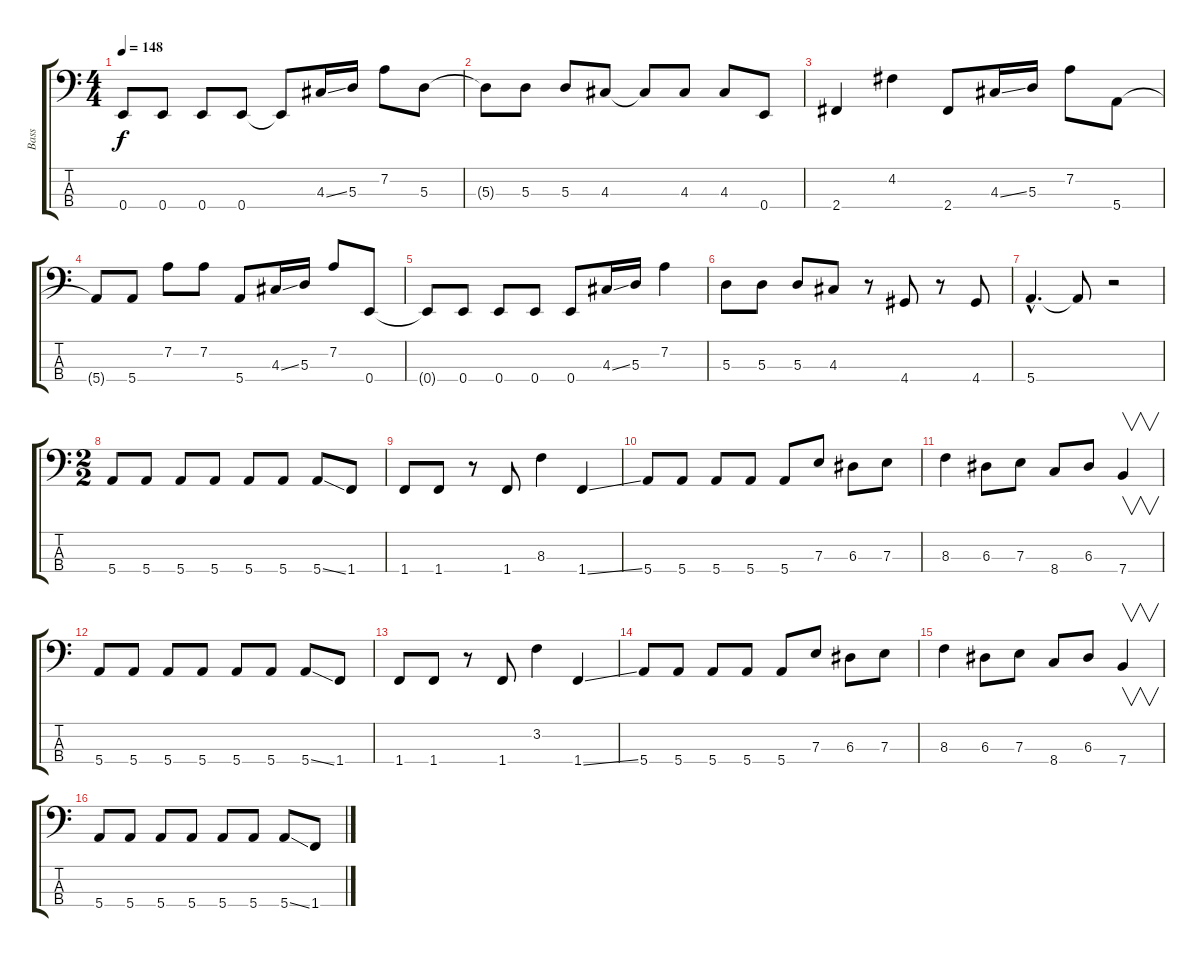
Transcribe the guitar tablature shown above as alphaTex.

\track ("Bass" "Bass") {instrument electricbasspick}
\staff {score tabs}
\tuning (G2 D2 A1 E1) {hide}
\ts (4 4)
\tempo 148
\clef f4
\ks c
0.4{t}.8{dy f} 0.4.8 0.4.8 0.4.8 0.4{t}.8 4.3{ss}.16 5.3.16 7.2.8 5.3.8 |
5.3{t}.8 5.3.8 5.3.8 4.3.8 4.3{t}.8 4.3.8 4.3.8 0.4.8 |
2.4.4 4.2.4 2.4.8 4.3{ss}.16 5.3.16 7.2.8 5.4.8 |
5.4{t}.8 5.4.8 7.2.8 7.2.8 5.4.8 4.3{ss}.16 5.3.16 7.2.8 0.4.8 |
0.4{t}.8 0.4.8 0.4.8 0.4.8 0.4.8 4.3{ss}.16 5.3.16 7.2.4 |
5.3.8 5.3.8 5.3.8 4.3.8 r.8 4.4.8 r.8 4.4.8 |
5.4{hac}.4{d} 5.4{t}.8 r.2 |
\ts (2 2)
5.4.8 5.4.8 5.4.8 5.4.8 5.4.8 5.4.8 5.4{ss}.8 1.4.8 |
1.4.8 1.4.8 r.8 1.4.8 8.3.4 1.4{ss}.4 |
5.4.8 5.4.8 5.4.8 5.4.8 5.4.8 7.3.8 6.3.8 7.3.8 |
8.3.4 6.3.8 7.3.8 8.4.8 6.3.8 7.4.4{v} |
5.4.8 5.4.8 5.4.8 5.4.8 5.4.8 5.4.8 5.4{ss}.8 1.4.8 |
1.4.8 1.4.8 r.8 1.4.8 3.2.4 1.4{ss}.4 |
5.4.8 5.4.8 5.4.8 5.4.8 5.4.8 7.3.8 6.3.8 7.3.8 |
8.3.4 6.3.8 7.3.8 8.4.8 6.3.8 7.4.4{v} |
5.4.8 5.4.8 5.4.8 5.4.8 5.4.8 5.4.8 5.4{ss}.8 1.4.8
